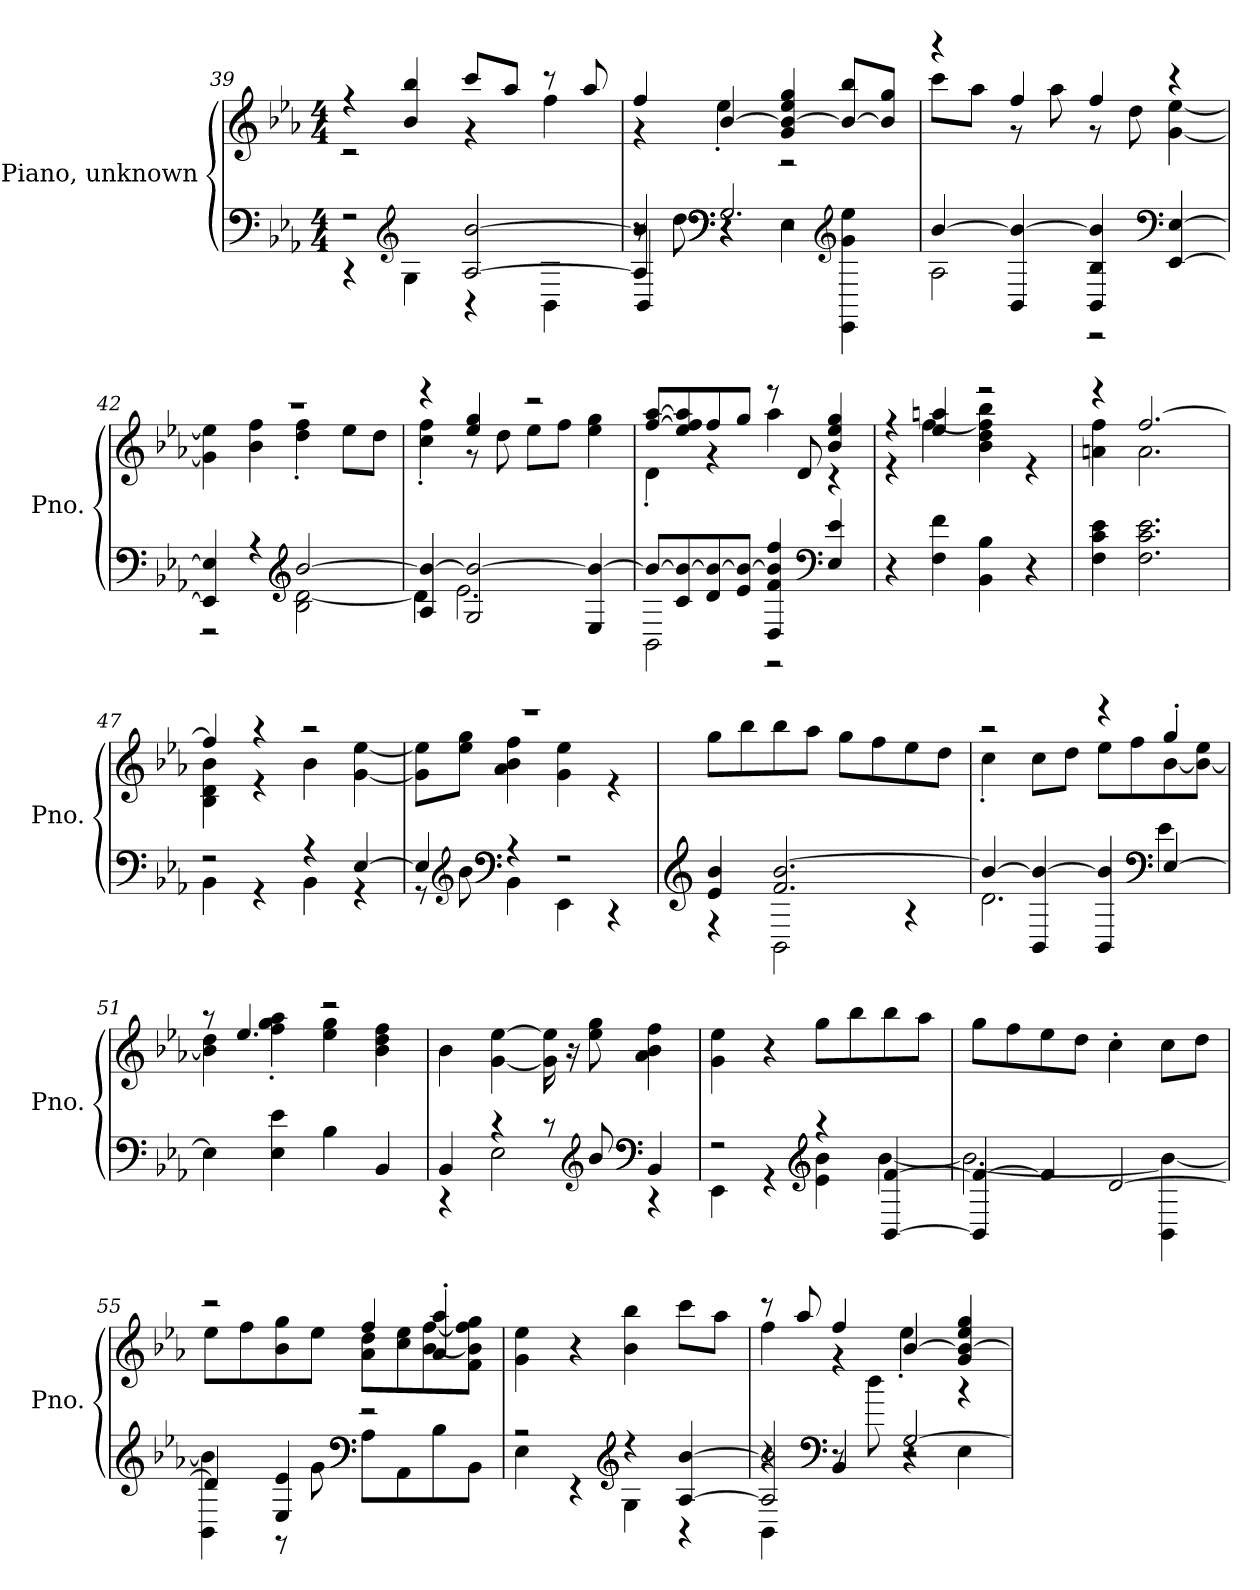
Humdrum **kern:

**kern	**kern
*part1	*part1
*staff2	*staff1
*I"Piano, unknown	*
*I'Pno.	*
*clefF4	*clefG2
*k[b-e-a-]	*k[b-e-a-]
*M4/4	*M4/4
=39	=39
*^	*^
2r	4r	4r	2r
*clefG2	*	*	*
.	4G\	4b-/ 4bb-/	.
[2A-/ [2b-/	4r	8ccc/L	4r
.	.	8aa-/J	.
.	4BB-\	8r	4ff\
.	.	8aa-/	.
!!LO:LB:g=z	!!
=40	=40	=40	=40
*	*^	*	*
4A-/] 4b-/]	8r	4BB-/	4ff/	4r
.	8dd\	.	.	.
*clefF4	*	*	*	*
2.G/	4r	4r	[4b-/	4ee-'\
.	4E-\	2r	4g/ 4b-/_ 4ee-/ 4gg/	2r
*clefG2	*	*	*	*
.	4EE-\ 4g\ 4ee-\	.	8b-/_ 8bb-/L	.
.	.	.	8b-/] 8gg/J	.
*	*v	*v	*	*
=41	=41	=41	=41
[4b-/	2A-\	4r	8ccc\L
.	.	.	8aa-\J
4BB-/ 4b-/_	.	4ff/	8r
.	.	.	8aa-\
4BB-/ 4B-/ 4b-/]	2r	4ff/	8r
.	.	.	8dd\
*clefF4	*	*	*
[4EE-/ [4E-/	.	4r	[4g\ [4ee-\
=42	=42	=42	=42
4EE-/] 4E-/]	2r	1r	4g\] 4ee-\]
4r	.	.	4b-\ 4ff\
*clefG2	*	*	*
[2b-/	2B-\ [2d\	.	4dd\' 4ff\'
.	.	.	8ee-\L
.	.	.	8dd\J
=43	=43	=43	=43
4A-/ 4b-/_	4d\]	4r	4cc\' 4ff\'
2G/ 2b-/_	2.e-\	4ee-/ 4gg/	8r
.	.	.	8dd\
.	.	2r	8ee-\L
.	.	.	8ff\J
4E-/ 4b-/_	.	.	4ee-\ 4gg\
!!LO:LB:g=z	!!
=44	=44	=44	=44
8b-/L_	2BB-\	[8ff/ [8aa-/L	4d'\
8c/ 8b-/_	.	8ee-/ 8ff/] 8aa-/]	.
8d/ 8b-/_	.	8ff/	4r
8e-/ 8b-/_J	.	8gg/J	.
4D/ 4f/ 4b-/] 4ff/	2r	8r	4aa-\
.	.	8d/	.
*clefF4	*	*	*
4E-/ 4e-/	.	4b-/ 4ee-/ 4gg/	4r
*v	*v	*	*
=45	=45	=45
4r	4r	4r
4F\ 4f\	4ee-/ 4aan/	[4ff\
4BB-\ 4B-\	2r	4b-\ 4dd\ 4ff\] 4bb-\
4r	.	4r
=46	=46	=46
4F\ 4c\ 4e-\	4r	4an\ 4ff\
2.F\ 2.c\ 2.e-\	[2.ff/	2.a\
=47	=47	=47
*^	*	*
2r	4BB-\	4ff/]	4B-\ 4d\ 4b-\
.	4r	4r	4r
4r	4BB-\	2r	4b-\
[4E-/	4r	.	[4g\ [4ee-\
=48	=48	=48	=48
4E-/]	8r	1r	8g\] 8ee-\]L
*clefG2	*	*	*
.	8b-\	.	8ee-\ 8gg\J
*clefF4	*	*	*
4r	4BB-\	.	4a-\ 4b-\ 4ff\
2r	4EE-\	.	4g\ 4ee-\
.	4r	.	4r
*	*	*v	*v
!!LO:LB:g=z
=49	=49	=49
*clefG2	*	*
4e-/ 4b-/	4r	8gg\L
.	.	8bb-\
2.f/ [2.b-/	2BB-\	8bb-\
.	.	8aa-\J
.	.	8gg\L
.	.	8ff\
.	4r	8ee-\
.	.	8dd\J
=50	=50	=50
*	*	*^
4b-/_	2.d\	2r	4cc'\
4BB-/ 4b-/_	.	.	8cc\L
.	.	.	8dd\J
4BB-/ 4b-/]	.	4r	8ee-\L
.	.	.	8ff\
*clefF4	*	*	*
[4E-/	4e-\	4gg'/	[8b-\
.	.	.	8b-\_ 8ee-\J
*v	*v	*	*
=51	=51	=51
4E-\]	8r	4b-\] 4dd\
.	4.ee-/	.
4E-\ 4e-\	.	4ff\' 4gg\' 4aa-\'
4B-\	2r	4ee-\ 4gg\
4BB-/	.	4b-\ 4dd\ 4ff\
*	*v	*v
=52	=52
*^	*
4BB-/	4r	4b-\
4r	2E-\	[4g\ [4ee-\
8r	.	16g\] 16ee-\]
.	.	16r
*clefG2	*	*
8b-/	.	8ee-\ 8gg\
*clefF4	*	*
4BB-/	4r	4a-\ 4b-\ 4ff\
!!LO:PB:g=z
=53	=53	=53
2r	4EE-\	4g\ 4ee-\
.	4r	4r
*clefG2	*	*
4r	4e-\ 4b-\	8gg\L
.	.	8bb-\
[4BB-/ [4f/	[4b-\	8bb-\
.	.	8aa-\J
=54	=54	=54
4BB-/] 4f/_	2.b-\_	8gg\L
.	.	8ff\
4f/]	.	8ee-\
.	.	8dd\J
[2d/	.	4cc'\
.	4BB-\ 4b-\_	8cc\L
.	.	8dd\J
=55	=55	=55
*	*	*^
4d/]	4BB-\ 4b-\]	2r	8ee-\L
.	.	.	8ff\
4E-/ 4e-/	8r	.	8b-\ 8gg\
.	8g\	.	8ee-\J
*clefF4	*	*	*
2r	8A-\L	4ff/	8a-\ 8dd\L
.	8AA-\	.	8cc\ 8ee-\
.	8B-\	4a-/' 4aa-/'	[8b-\ [8ff\
.	8BB-\J	.	8f\ 8b-\] 8ff\] 8gg\J
*	*	*v	*v
=56	=56	=56
2r	4E-\	4g\ 4ee-\
.	4r	4r
*clefG2	*	*
4r	4G\	4b-\ 4bb-\
[4A-/ [4b-/	4r	8ccc\L
.	.	8aa-\J
!!LO:LB:g=z
=57	=57	=57
*	*^	*^
2A-/] 2b-/]	4BB-\	4r	8r	4ff\
.	.	.	8aa-/	.
*clefF4	*	*	*	*
.	8r	4BB-/	4ff/	4r
.	8dd\	.	.	.
[2G/	4r	2r	[4b-/	4ee-'\
.	4E-\	.	4g/ 4b-/_ 4ee-/ 4gg/	4r
*v	*v	*v	*	*
*	*v	*v
=	=
*-	*-
